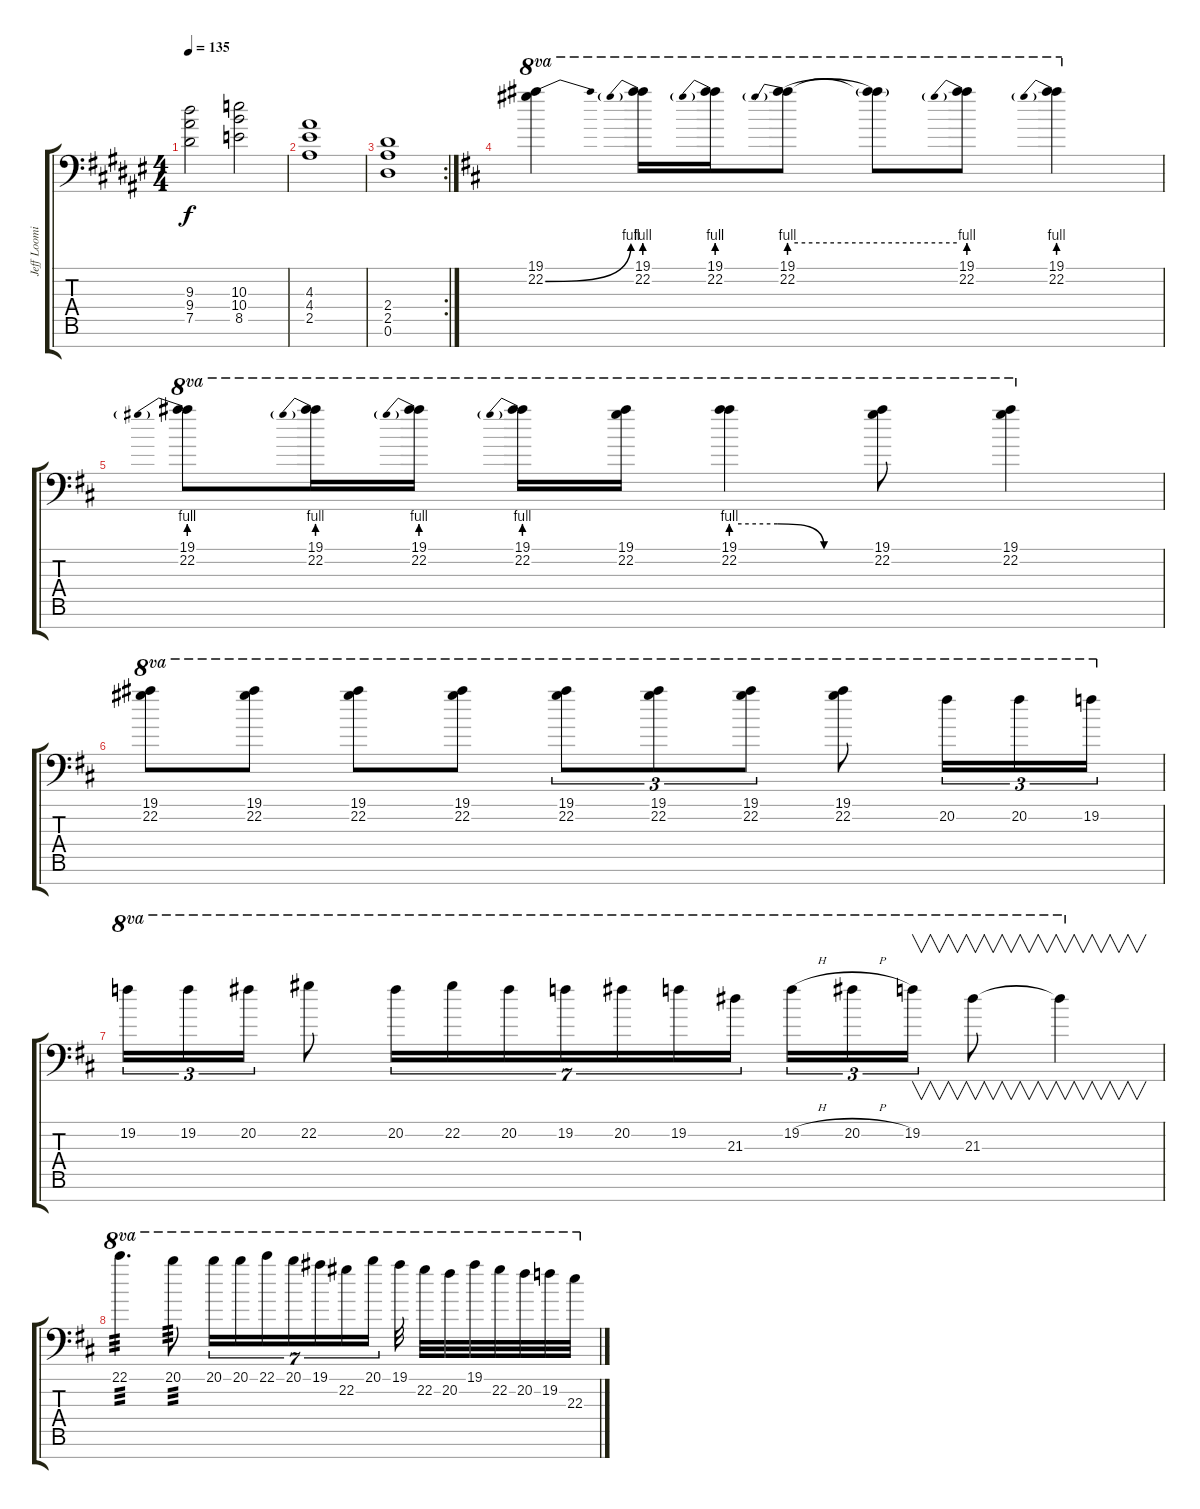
\track ("Jeff Loomis" "Jeff Loomi") {instrument distortionguitar}
\staff {score tabs}
\tuning (Eb4 Bb3 Gb3 Db3 Ab2 Eb2 Bb1) {hide}
\ts (4 4)
\tempo 135
\clef f4
\ks f#
(9.3 9.4 7.5).2{dy f} (10.3 10.4 8.5).2 |
(4.3 4.4 2.5).1 |
\rc 2
(2.4 2.5 0.6).1 |
\ks d
(19.1 22.2{be (bend 0 0 60 4)}).4{ot 8va} (19.1 22.2{be (prebend 0 4 60 4)}).16{ot 8va} (19.1 22.2{be (prebend 0 4 60 4)}).16{ot 8va} (19.1 22.2{be (prebend 0 4 60 4)}).8{ot 8va} (19.1{t} 22.2{be (hold 0 4 60 4) t}).8{ot 8va} (19.1 22.2{be (prebend 0 4 60 4)}).8{ot 8va} (19.1 22.2{be (prebend 0 4 60 4)}).4{ot 8va} |
(19.1 22.2{be (prebend 0 4 60 4)}).8{ot 8va} (19.1 22.2{be (prebend 0 4 60 4)}).16{ot 8va} (19.1 22.2{be (prebend 0 4 60 4)}).16{ot 8va} (19.1 22.2{be (prebend 0 4 60 4)}).16{ot 8va} (19.1 22.2).16{ot 8va} (19.1 22.2{be (custom 0 4 20 4 40 0 60 0)}).4{ot 8va} (19.1 22.2).8{ot 8va} (19.1 22.2).4{ot 8va} |
(19.1 22.2).8{ot 8va} (19.1 22.2).8{ot 8va} (19.1 22.2).8{ot 8va} (19.1 22.2).8{ot 8va} (19.1 22.2).8{tu (3 2) ot 8va} (19.1 22.2).8{tu (3 2) ot 8va} (19.1 22.2).8{tu (3 2) ot 8va} (19.1 22.2).8{ot 8va} 20.2.16{tu (3 2) ot 8va} 20.2.16{tu (3 2) ot 8va} 19.2.16{tu (3 2) ot 8va} |
19.2.16{tu (3 2) ot 8va} 19.2.16{tu (3 2) ot 8va} 20.2.16{tu (3 2) ot 8va} 22.2.8{ot 8va} 20.2.16{tu (7 4) ot 8va} 22.2.16{tu (7 4) ot 8va} 20.2.16{tu (7 4) ot 8va} 19.2.16{tu (7 4) ot 8va} 20.2.16{tu (7 4) ot 8va} 19.2.16{tu (7 4) ot 8va} 21.3.16{tu (7 4) ot 8va} 19.2{h}.16{tu (3 2) ot 8va} 20.2{h}.16{tu (3 2) ot 8va} 19.2.16{v tu (3 2) ot 8va} 21.3.8{v ot 8va} 21.3{t}.4{v ot 8va} |
22.1.4{d ot 8va tp 3} 20.1.8{ot 8va tp 3} 20.1.16{tu (7 4) ot 8va} 20.1.16{tu (7 4) ot 8va} 22.1.16{tu (7 4) ot 8va} 20.1.16{tu (7 4) ot 8va} 19.1.16{tu (7 4) ot 8va} 22.2.16{tu (7 4) ot 8va} 20.1.16{tu (7 4) ot 8va} 19.1.32{ot 8va} 22.2.32{ot 8va} 20.2.32{ot 8va} 19.1.32{ot 8va} 22.2.32{ot 8va} 20.2.32{ot 8va} 19.2.32{ot 8va} 22.3.32{ot 8va}
